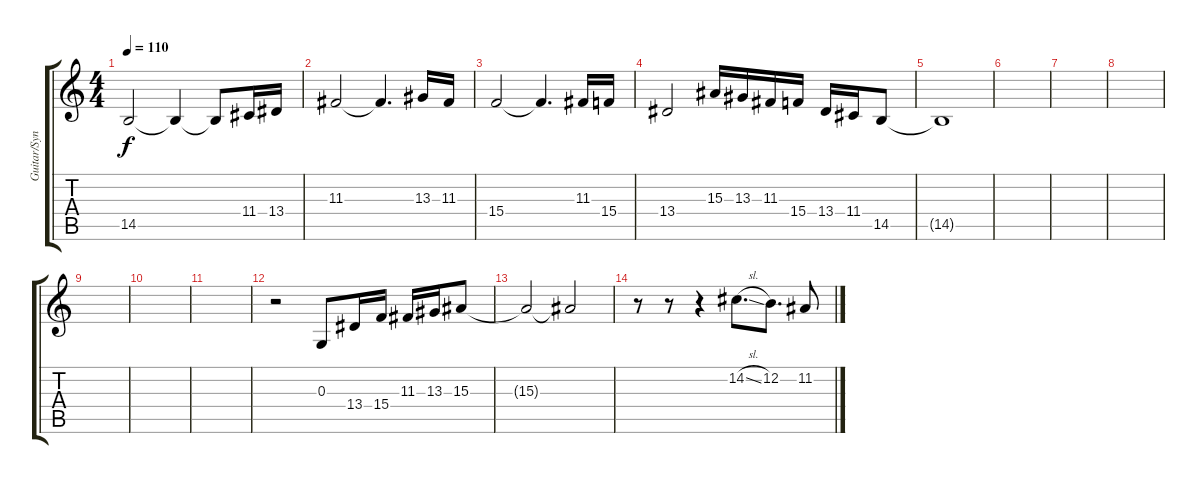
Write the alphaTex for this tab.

\track ("Guitar/Synth Overdubs" "Guitar/Syn") {instrument stringensemble1}
\staff {score tabs}
\tuning (E4 B3 G3 D3 A2 E2) {hide}
\ts (4 4)
\tempo 110
\clef g2
\ks c
14.5{t}.2{dy f} 14.5{t}.4 14.5{t}.8 11.4.16 13.4.16 |
11.3.2 11.3{t}.4{d} 13.3.16 11.3.16 |
15.4.2 15.4{t}.4{d} 11.3.16 15.4.16 |
13.4.2 15.3.16 13.3.16 11.3.16 15.4.16 13.4.16 11.4.16 14.5.8 |
14.5{t}.1 |
|
|
|
|
|
|
r.2 0.3.8 13.4.16 15.4.16 11.3.16 13.3.16 15.3.8 |
15.3{t}.2 15.3{t}.2{volume 3} |
r.8 r.8{volume 12} r.4 14.2{sl}.8{d} 12.2.8{d} 11.2.8
